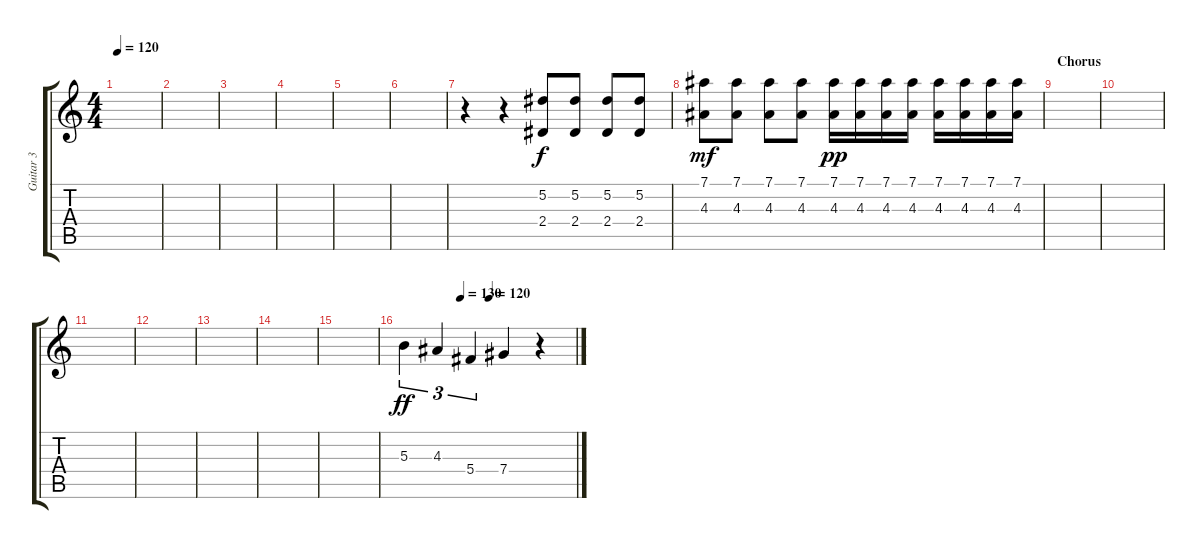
\track ("Guitar 3" "Guitar 3") {instrument overdrivenguitar}
\staff {score tabs}
\tuning (Eb4 Bb3 Gb3 Db3 Ab2 Eb2) {hide}
\ts (4 4)
\tempo 120
\clef g2
\ks c
|
|
|
|
|
|
r.4 r.4 (5.2 2.4).8{dy f instrument overdrivenguitar} (5.2 2.4).8 (5.2 2.4).8 (5.2 2.4).8 |
(7.1 4.3).8{dy mf instrument overdrivenguitar} (7.1 4.3).8 (7.1 4.3).8 (7.1 4.3).8 (7.1 4.3).16{dy pp} (7.1 4.3).16 (7.1 4.3).16 (7.1 4.3).16 (7.1 4.3).16 (7.1 4.3).16 (7.1 4.3).16 (7.1 4.3).16 |
\section ("" "Chorus")
|
|
|
|
|
|
|
\tempo (130 0.3333333333333333)
\tempo (120 0.5)
5.3.4{tu (3 2) dy ff} 4.3.4{tu (3 2)} 5.4.4{tu (3 2)} 7.4.4 r.4
